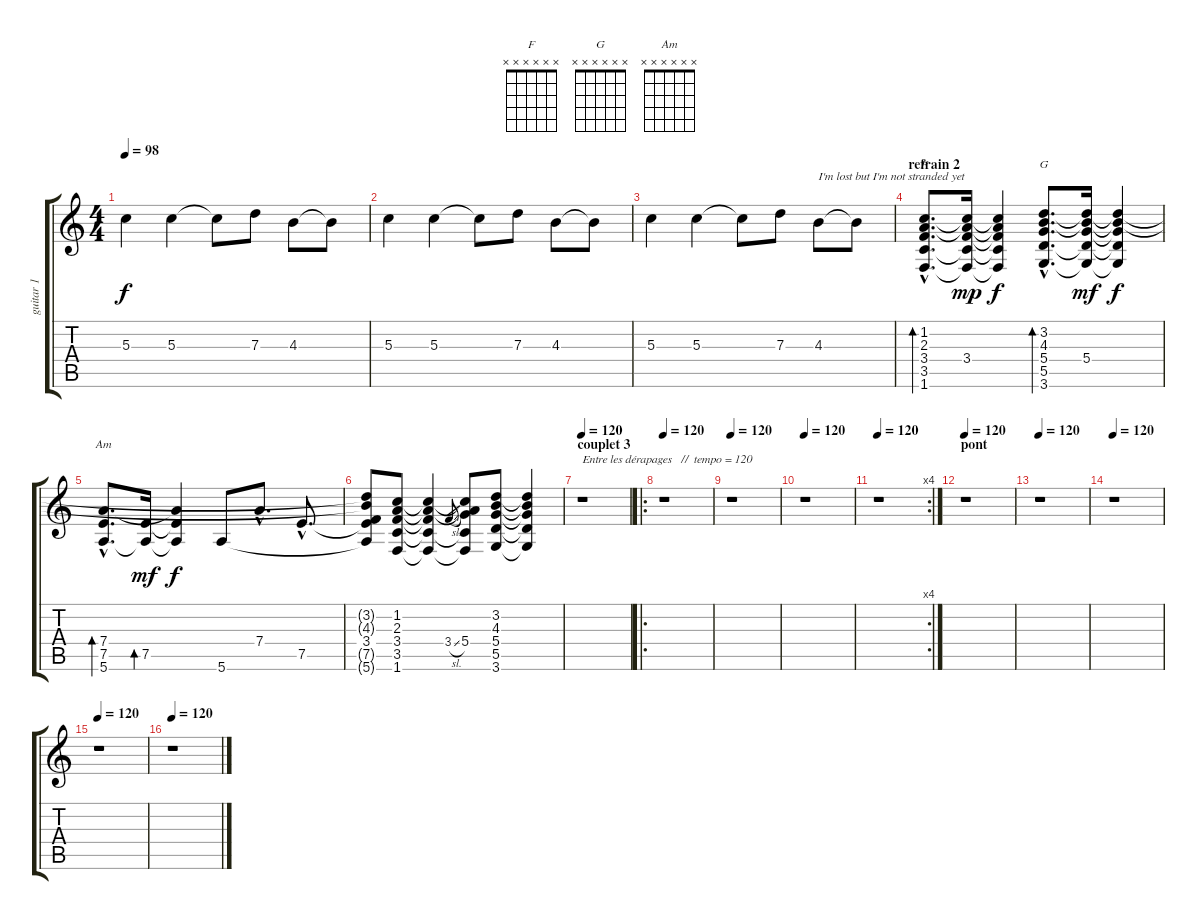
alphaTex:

\track ("guitar 1" "guitar 1") {instrument electricguitarjazz}
\staff {score tabs}
\tuning (E4 B3 G3 D3 A2 E2) {hide}
\chord ("F" x x x x x x)
\chord ("G" x x x x x x)
\chord ("Am" x x x x x x)
\ts (4 4)
\tempo 98
\clef g2
\ks c
5.3.4{dy f} 5.3.4 5.3{t}.8 7.3.8 4.3.8 4.3{t}.8 |
5.3.4 5.3.4 5.3{t}.8 7.3.8 4.3.8 4.3{t}.8 |
5.3.4 5.3.4 5.3{t}.8 7.3.8 4.3.8{txt "I'm lost but I'm not stranded yet"} 4.3{t}.8 |
\section ("" "refrain 2")
(1.2{hac} 2.3{hac} 3.4{hac} 3.5{hac} 1.6{hac}).8{d bd 120 ch "F"} (1.2{t} 2.3{t} 3.4 3.5{t} 1.6{t}).16{dy mp} (1.2{t} 2.3{t} 3.4{t} 3.5{t} 1.6{t}).4{dy f} (3.2{hac} 4.3{hac} 5.4{hac} 5.5{hac} 3.6{hac}).8{d bd 120 ch "G"} (3.2{t} 4.3{t} 5.4 5.5{t} 3.6{t}).16{dy mf} (3.2{t} 4.3{t} 5.4{t} 5.5{t} 3.6{t}).4{dy f} |
(7.4{hac} 7.5{hac} 5.6{hac}).8{d bd 120 ch "Am"} (7.5 5.6{t}).16{bd 120 dy mf} (7.4{t} 7.5{t} 5.6{t}).4{dy f} 5.6.8 7.4{hac}.8{d} 7.5{hac}.8{d} |
(3.2{t} 4.3{t} 3.4 7.5{t} 5.6{t}).8 (1.2 2.3 3.4 3.5 1.6).8 (1.2{t} 2.3{t} 3.4{t} 3.5{t} 1.6{t}).4 3.4{sl}.8{gr} (1.2{t} 2.3{t} 5.4 3.5{t} 1.6{t}).8 (3.2 4.3 5.4 5.5 3.6).8 (3.2{t} 4.3{t} 5.4{t} 5.5{t} 3.6{t}).4 |
\section ("" "couplet 3")
\tempo 120
r.1{txt "Entre les dérapages   //  tempo = 120"} |
\ro
\tempo 120
r.1 |
\tempo 120
r.1 |
\tempo 120
r.1 |
\rc 4
\tempo 120
r.1 |
\section ("" "pont")
\tempo 120
r.1 |
\tempo 120
r.1 |
\tempo 120
r.1 |
\tempo 120
r.1 |
\tempo 120
r.1
